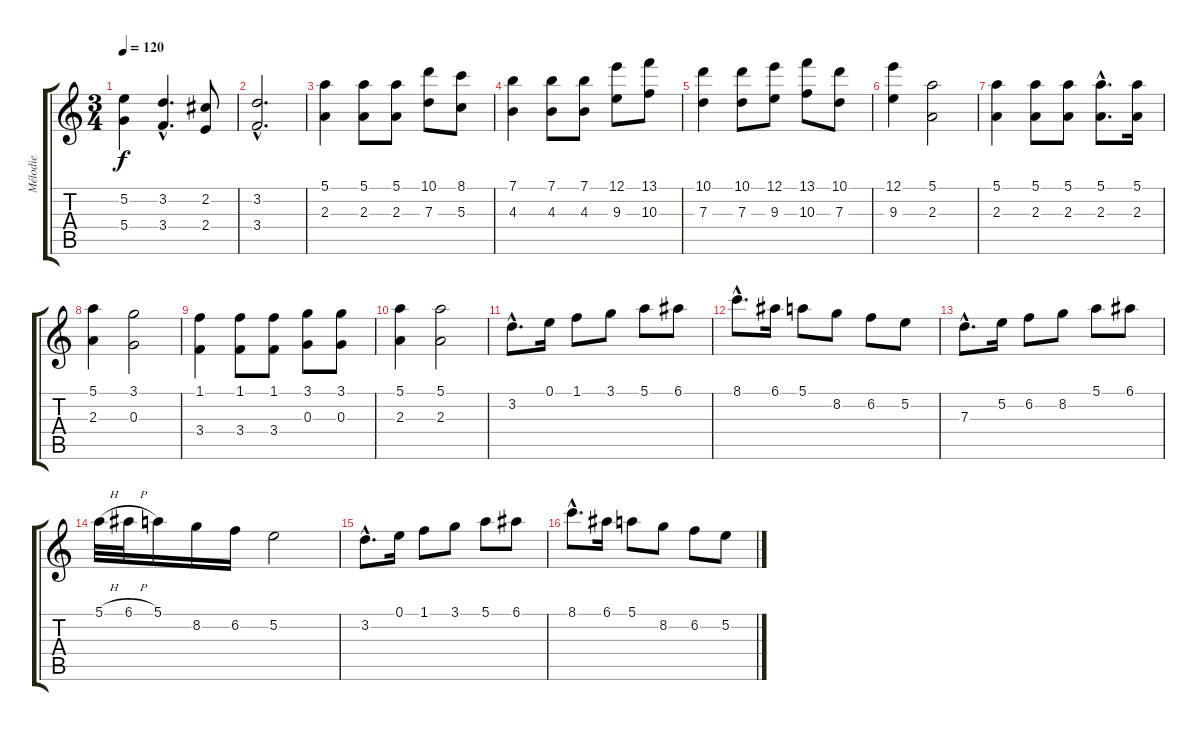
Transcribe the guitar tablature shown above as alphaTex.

\track ("Mélodie" "Mélodie") {instrument acousticguitarnylon}
\staff {score tabs}
\tuning (E4 B3 G3 D3 A2 E2) {hide}
\ts (3 4)
\tempo 120
\clef g2
\ks c
(5.2 5.4).4{dy f} (3.2{hac} 3.4{hac}).4{d} (2.2 2.4).8 |
(3.2{hac} 3.4{hac}).2{d} |
(5.1 2.3).4 (5.1 2.3).8 (5.1 2.3).8 (10.1 7.3).8 (8.1 5.3).8 |
(7.1 4.3).4 (7.1 4.3).8 (7.1 4.3).8 (12.1 9.3).8 (13.1 10.3).8 |
(10.1 7.3).4 (10.1 7.3).8 (12.1 9.3).8 (13.1 10.3).8 (10.1 7.3).8 |
(12.1 9.3).4 (5.1 2.3).2 |
(5.1 2.3).4 (5.1 2.3).8 (5.1 2.3).8 (5.1{hac} 2.3{hac}).8{d} (5.1 2.3).16 |
(5.1 2.3).4 (3.1 0.3).2 |
(1.1 3.4).4 (1.1 3.4).8 (1.1 3.4).8 (3.1 0.3).8 (3.1 0.3).8 |
(5.1 2.3).4 (5.1 2.3).2 |
3.2{hac}.8{d} 0.1.16 1.1.8 3.1.8 5.1.8 6.1.8 |
8.1{hac}.8{d} 6.1.16 5.1.8 8.2.8 6.2.8 5.2.8 |
7.3{hac}.8{d} 5.2.16 6.2.8 8.2.8 5.1.8 6.1.8 |
5.1{h}.32 6.1{h}.32 5.1.16 8.2.16 6.2.16 5.2.2 |
3.2{hac}.8{d} 0.1.16 1.1.8 3.1.8 5.1.8 6.1.8 |
8.1{hac}.8{d} 6.1.16 5.1.8 8.2.8 6.2.8 5.2.8
